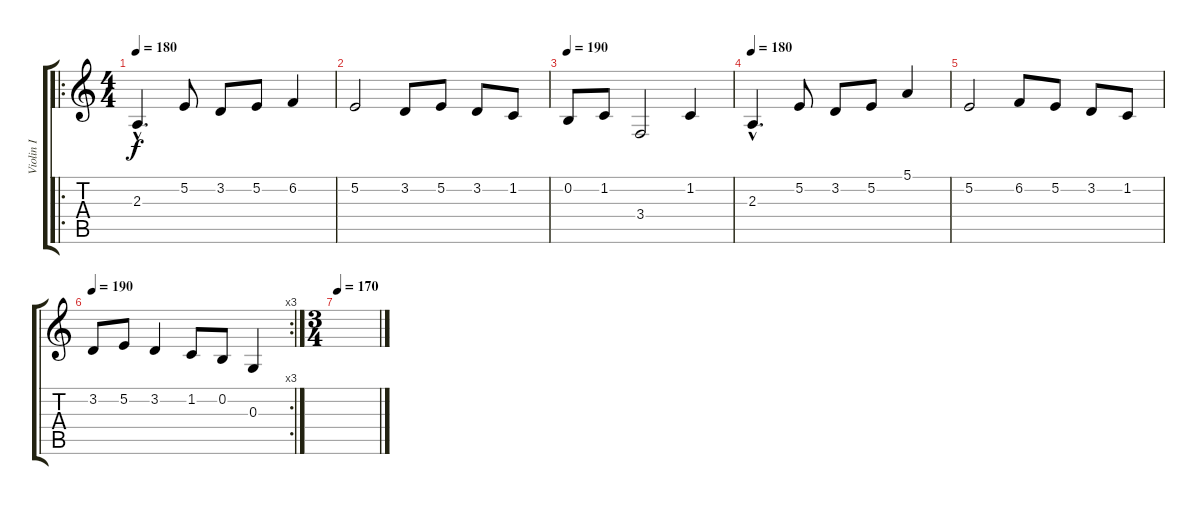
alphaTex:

\track ("Violin I" "Violin I") {instrument violin}
\staff {score tabs}
\tuning (E4 B3 G3 D3 A2 E2) {hide}
\ro
\ts (4 4)
\tempo 180
\clef g2
\ks c
2.3{hac}.4{d dy f balance 6} 5.2.8 3.2.8 5.2.8 6.2.4 |
5.2.2 3.2.8 5.2.8 3.2.8 1.2.8 |
\tempo 190
0.2.8 1.2.8 3.4.2 1.2.4 |
\tempo 180
2.3{hac}.4{d} 5.2.8 3.2.8 5.2.8 5.1.4 |
5.2.2 6.2.8 5.2.8 3.2.8 1.2.8 |
\rc 3
\tempo 190
3.2.8 5.2.8 3.2.4 1.2.8 0.2.8 0.3.4 |
\ts (3 4)
\tempo 170
